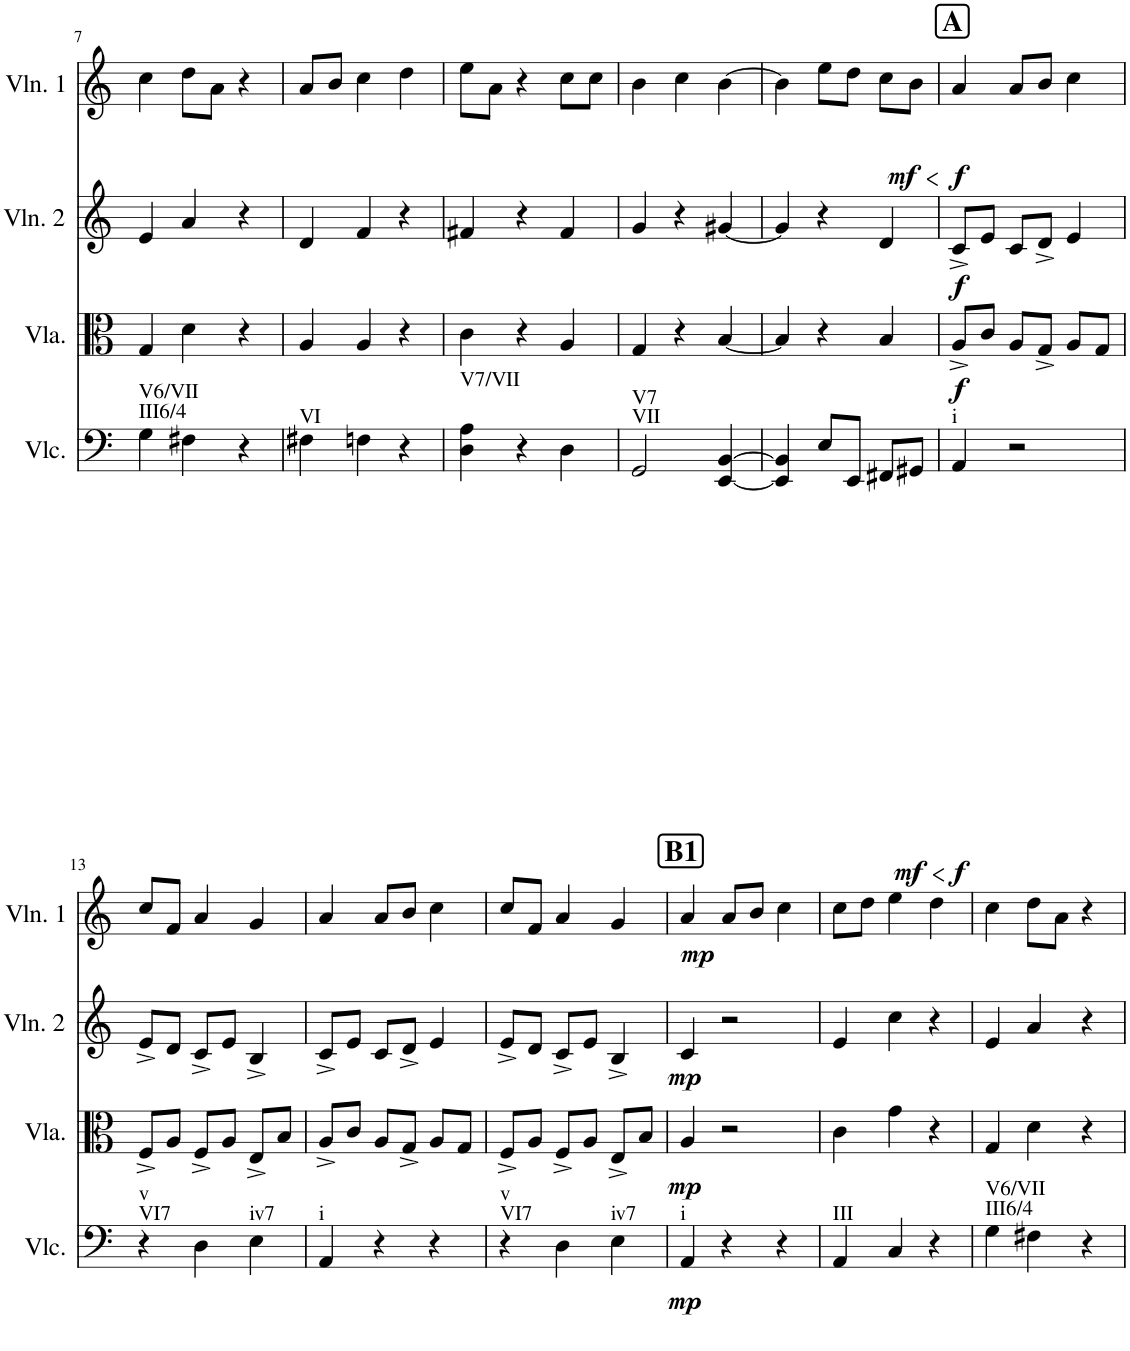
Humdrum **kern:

**kern	**dynam	**kern	**dynam	**kern	**dynam	**kern	**dynam
*part4	*part4	*part3	*part3	*part2	*part2	*part1	*part1
*staff4	*staff4	*staff3	*staff3	*staff2	*staff2	*staff1	*staff1
*I"Violoncello	*	*I"Viola	*	*I"Violin 2	*	*I"Violin 1	*
*I'Vlc.	*	*I'Vla.	*	*I'Vln. 2	*	*I'Vln. 1	*
!!LO:PB:g=z
*clefF4	*	*clefC3	*	*clefG2	*	*clefG2	*
*k[]	*	*k[]	*	*k[]	*	*k[]	*
*M3/4	*	*M3/4	*	*M3/4	*	*M3/4	*
=7	=7	=7	=7	=7	=7	=7	=7
!LO:TX:a:t=III6/4	!	!	!	!	!	!	!
!LO:TX:a:t=V6/VII	!	!	!	!	!	!	!
4G\	.	4G/	.	4e/	.	4cc\	.
4F#X\	.	4d\	.	4a/	.	8dd\L	.
.	.	.	.	.	.	8a\J	.
4r	.	4r	.	4r	.	4r	.
=8	=8	=8	=8	=8	=8	=8	=8
!LO:TX:a:t=VI	!	!	!	!	!	!	!
4F#X\	.	4A/	.	4d/	.	8a/L	.
.	.	.	.	.	.	8b/J	.
4Fn\	.	4A/	.	4f/	.	4cc\	.
4r	.	4r	.	4r	.	4dd\	.
=9	=9	=9	=9	=9	=9	=9	=9
!LO:TX:a:t=V7/VII	!	!	!	!	!	!	!
4D\ 4A\	.	4c\	.	4f#X/	.	8ee\L	.
.	.	.	.	.	.	8a\J	.
4r	.	4r	.	4r	.	4r	.
4D\	.	4A/	.	4f#/	.	8cc\L	.
.	.	.	.	.	.	8cc\J	.
=10	=10	=10	=10	=10	=10	=10	=10
!LO:TX:a:t=VII	!	!	!	!	!	!	!
!LO:TX:a:t=V7	!	!	!	!	!	!	!
2GG/	.	4G/	.	4g/	.	4b\	.
.	.	4r	.	4r	.	4cc\	.
[4EE/ [4BB/	.	[4B/	.	[4g#X/	.	[4b\	.
=11	=11	=11	=11	=11	=11	=11	=11
4EE/] 4BB/]	.	4B/]	.	4g#/]	.	4b\]	.
!	!LO:HP:b	!	!	!	!	!	!LO:HP:b
!	!LO:DY:n=1:b	!	!	!	!	!	!LO:DY:n=1:b
8E/L	< mf	4r	.	4r	.	8ee\L	< mf
8EE/J	.	.	.	.	.	8dd\J	.
8FF#X/L	.	4B/	.	4d/	.	8cc\L	.
8GG#X/J	.	.	.	.	.	8b\J	.
.	[	.	.	.	.	.	[
=12	=12	=12	=12	=12	=12	=12	=12
!	!	!	!	!	!	!LO:TX:a:B:t=A	!
!LO:TX:a:t=i	!	!	!	!	!	!	!
!	!LO:DY:b	!	!LO:DY:b	!	!LO:DY:b	!	!LO:DY:b
4AA/	f	8A^/L	f	8c^/L	f	4a/	f
.	.	8c/J	.	8e/J	.	.	.
2r	.	8A/L	.	8c/L	.	8a/L	.
.	.	8G^/J	.	8d^/J	.	8b/J	.
.	.	8A/L	.	4e/	.	4cc\	.
.	.	8G/J	.	.	.	.	.
!!LO:LB:g=z
=13	=13	=13	=13	=13	=13	=13	=13
!LO:TX:a:t=VI7	!	!	!	!	!	!	!
!LO:TX:a:t=v	!	!	!	!	!	!	!
4r	.	8F^/L	.	8e^/L	.	8cc/L	.
.	.	8A/J	.	8d/J	.	8f/J	.
4D\	.	8F^/L	.	8c^/L	.	4a/	.
.	.	8A/J	.	8e/J	.	.	.
!LO:TX:a:t=iv7	!	!	!	!	!	!	!
4E\	.	8E^/L	.	4B^/	.	4g/	.
.	.	8B/J	.	.	.	.	.
=14	=14	=14	=14	=14	=14	=14	=14
!LO:TX:a:t=i	!	!	!	!	!	!	!
4AA/	.	8A^/L	.	8c^/L	.	4a/	.
.	.	8c/J	.	8e/J	.	.	.
4r	.	8A/L	.	8c/L	.	8a/L	.
.	.	8G^/J	.	8d^/J	.	8b/J	.
4r	.	8A/L	.	4e/	.	4cc\	.
.	.	8G/J	.	.	.	.	.
=15	=15	=15	=15	=15	=15	=15	=15
!LO:TX:a:t=VI7	!	!	!	!	!	!	!
!LO:TX:a:t=v	!	!	!	!	!	!	!
4r	.	8F^/L	.	8e^/L	.	8cc/L	.
.	.	8A/J	.	8d/J	.	8f/J	.
4D\	.	8F^/L	.	8c^/L	.	4a/	.
.	.	8A/J	.	8e/J	.	.	.
!LO:TX:a:t=iv7	!	!	!	!	!	!	!
4E\	.	8E^/L	.	4B^/	.	4g/	.
.	.	8B/J	.	.	.	.	.
=16	=16	=16	=16	=16	=16	=16	=16
!	!	!	!	!	!	!LO:TX:a:B:t=B1	!
!LO:TX:a:t=i	!	!	!	!	!	!	!
!	!LO:DY:b	!	!LO:DY:b	!	!LO:DY:b	!	!LO:DY:b
4AA/	mp	4A/	mp	4c/	mp	4a/	mp
4r	.	2r	.	2r	.	8a/L	.
.	.	.	.	.	.	8b/J	.
4r	.	.	.	.	.	4cc\	.
=17	=17	=17	=17	=17	=17	=17	=17
!LO:TX:a:t=III	!	!	!	!	!	!	!
4AA/	.	4c\	.	4e/	.	8cc\L	.
.	.	.	.	.	.	8dd\J	.
4C/	.	4g\	.	4cc\	.	4ee\	.
4r	.	4r	.	4r	.	4dd\	.
=18	=18	=18	=18	=18	=18	=18	=18
!LO:TX:a:t=III6/4	!	!	!	!	!	!	!
!LO:TX:a:t=V6/VII	!	!	!	!	!	!	!
4G\	.	4G/	.	4e/	.	4cc\	.
4F#X\	.	4d\	.	4a/	.	8dd\L	.
.	.	.	.	.	.	8a\J	.
4r	.	4r	.	4r	.	4r	.
=	=	=	=	=	=	=	=
*-	*-	*-	*-	*-	*-	*-	*-
